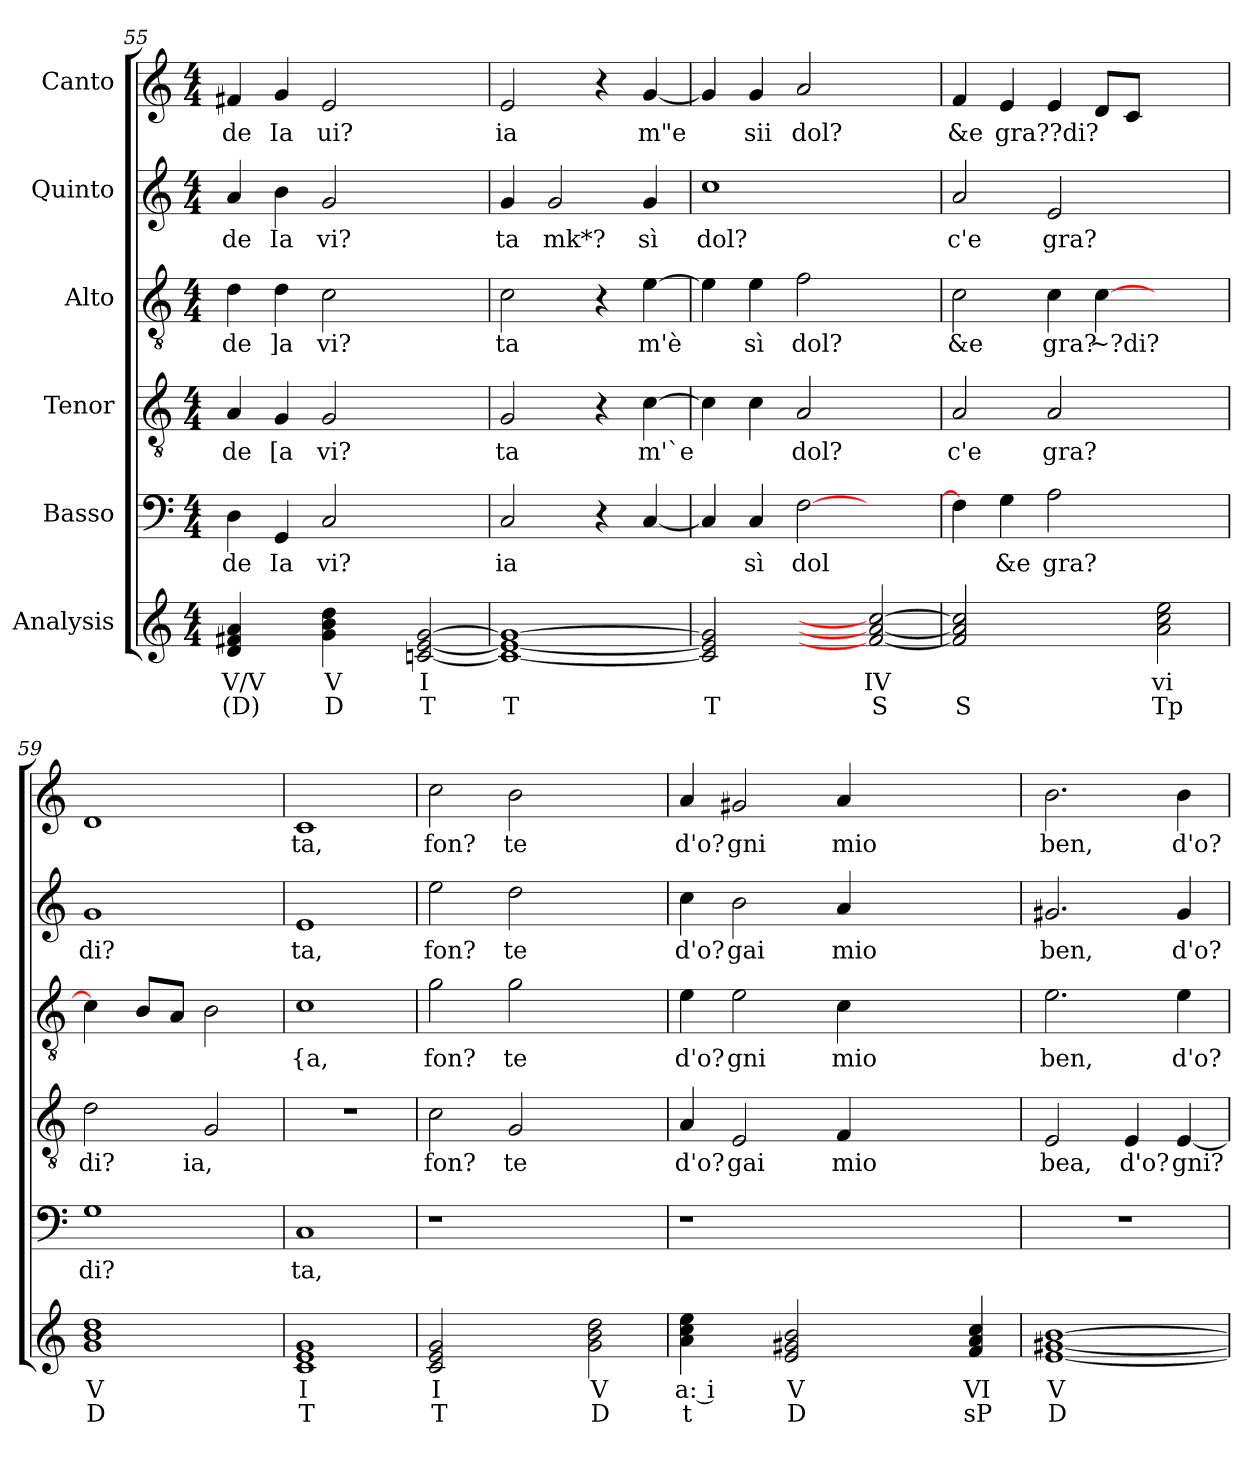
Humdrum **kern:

**kern	**text	**text	**kern	**text	**kern	**text	**kern	**text	**kern	**text	**kern	**text
*part6	*part6	*part6	*part5	*part5	*part4	*part4	*part3	*part3	*part2	*part2	*part1	*part1
*staff6	*staff6	*staff6	*staff5	*staff5	*staff4	*staff4	*staff3	*staff3	*staff2	*staff2	*staff1	*staff1
*I"Analysis	*	*	*I"Basso	*	*I"Tenor	*	*I"Alto	*	*I"Quinto	*	*I"Canto	*
*	*	*	*clefF4	*	*clefGv2	*	*clefGv2	*	*clefG2	*	*clefG2	*
*k[]	*	*	*k[]	*	*k[]	*	*k[]	*	*k[]	*	*k[]	*
*M4/4	*	*	*M4/4	*	*M4/4	*	*M4/4	*	*M4/4	*	*M4/4	*
=55	=55	=55	=55	=55	=55	=55	=55	=55	=55	=55	=55	=55
!	!	!	!	!LO:LY:b	!	!	!	!	!	!	!	!
!	!	!	!	!	!	!LO:LY:b	!	!	!	!	!	!
!	!	!	!	!	!	!	!	!LO:LY:b	!	!	!	!
!	!	!	!	!	!	!	!	!	!	!LO:LY:b	!	!
!	!	!	!	!	!	!	!	!	!	!	!	!LO:LY:b
4d 4f#X 4a	V/V	(D)	4D\	de	4A/	de	4d\	de	4a/	de	4f#X/	de
!	!	!	!	!LO:LY:b	!	!	!	!	!	!	!	!
!	!	!	!	!	!	!LO:LY:b	!	!	!	!	!	!
!	!	!	!	!	!	!	!	!LO:LY:b	!	!	!	!
!	!	!	!	!	!	!	!	!	!	!LO:LY:b	!	!
!	!	!	!	!	!	!	!	!	!	!	!	!LO:LY:b
4ryy	.	.	4GG/	Ia	4G/	[a	4d\	]a	4b\	Ia	4g/	Ia
!	!	!	!	!LO:LY:b	!	!	!	!	!	!	!	!
!	!	!	!	!	!	!LO:LY:b	!	!	!	!	!	!
!	!	!	!	!	!	!	!	!LO:LY:b	!	!	!	!
!	!	!	!	!	!	!	!	!	!	!LO:LY:b	!	!
!	!	!	!	!	!	!	!	!	!	!	!	!LO:LY:b
4g 4b 4dd	V	D	2C/	vi?	2G/	vi?	2c\	vi?	2g/	vi?	2e/	ui?
4ryy	.	.	.	.	.	.	.	.	.	.	.	.
[2cn [2e [2g	I	T	2ryy	.	2ryy	.	2ryy	.	2ryy	.	2ryy	.
=56	=56	=56	=56	=56	=56	=56	=56	=56	=56	=56	=56	=56
!	!	!	!	!LO:LY:b	!	!	!	!	!	!	!	!
!	!	!	!	!	!	!LO:LY:b	!	!	!	!	!	!
!	!	!	!	!	!	!	!	!LO:LY:b	!	!	!	!
!	!	!	!	!	!	!	!	!	!	!LO:LY:b	!	!
!	!	!	!	!	!	!	!	!	!	!	!	!LO:LY:b
1c_ 1e_ 1g_	.	T	2C/	ia	2G/	ta	2c\	ta	4g/	ta	2e/	ia
!	!	!	!	!	!	!	!	!	!	!LO:LY:b	!	!
.	.	.	.	.	.	.	.	.	2g/	mk*?	.	.
.	.	.	4r	.	4r	.	4r	.	.	.	4r	.
!	!	!	!	!	!	!LO:LY:b	!	!	!	!	!	!
!	!	!	!	!	!	!	!	!LO:LY:b	!	!	!	!
!	!	!	!	!	!	!	!	!	!	!LO:LY:b	!	!
!	!	!	!	!	!	!	!	!	!	!	!	!LO:LY:b
.	.	.	[4C/	.	[4c\	m'`e	[4e\	m'è	4g/	sì	[4g/	m"e
=57	=57	=57	=57	=57	=57	=57	=57	=57	=57	=57	=57	=57
!	!	!	!	!	!	!	!	!	!	!LO:LY:b	!	!
2c] 2e] 2g]	.	T	4C/]	.	4c\]	.	4e\]	.	1cc	dol?	4g/]	.
!	!	!	!	!LO:LY:b	!	!	!	!	!	!	!	!
!	!	!	!	!	!	!	!	!LO:LY:b	!	!	!	!
!	!	!	!	!	!	!	!	!	!	!	!	!LO:LY:b
.	.	.	4C/	sì	4c\	.	4e\	sì	.	.	4g/	sii
!	!	!	!	!LO:LY:b	!	!	!	!	!	!	!	!
!	!	!	!	!	!	!LO:LY:b	!	!	!	!	!	!
!	!	!	!	!	!	!	!	!LO:LY:b	!	!	!	!
!	!	!	!	!	!	!	!	!	!	!	!	!LO:LY:b
2ryy	.	.	[2F\	dol	2A/	dol?	2f\	dol?	.	.	2a/	dol?
2f_ 2a_ 2cc_	IV	S	2ryy	.	2ryy	.	2ryy	.	2ryy	.	2ryy	.
=58	=58	=58	=58	=58	=58	=58	=58	=58	=58	=58	=58	=58
!	!	!	!	!	!	!LO:LY:b	!	!	!	!	!	!
!	!	!	!	!	!	!	!	!LO:LY:b	!	!	!	!
!	!	!	!	!	!	!	!	!	!	!LO:LY:b	!	!
!	!	!	!	!	!	!	!	!	!	!	!	!LO:LY:b
2f] 2a] 2cc]	.	S	4F\]	.	2A/	c'e	2c\	&e	2a/	c'e	4f/	&e
!	!	!	!	!LO:LY:b	!	!	!	!	!	!	!	!
!	!	!	!	!	!	!	!	!	!	!	!	!LO:LY:b
.	.	.	4G\	&e	.	.	.	.	.	.	4e/	gra??di?
!	!	!	!	!LO:LY:b	!	!	!	!	!	!	!	!
!	!	!	!	!	!	!LO:LY:b	!	!	!	!	!	!
!	!	!	!	!	!	!	!	!LO:LY:b	!	!	!	!
!	!	!	!	!	!	!	!	!	!	!LO:LY:b	!	!
2ryy	.	.	2A\	gra?	2A/	gra?	4c\	gra?	2e/	gra?	4e/	.
!	!	!	!	!	!	!	!	!LO:LY:b	!	!	!	!
.	.	.	.	.	.	.	[4c\	~?di?	.	.	8d/L	.
.	.	.	.	.	.	.	.	.	.	.	8c/J	.
2a 2cc 2ee	vi	Tp	2ryy	.	2ryy	.	2ryy	.	2ryy	.	2ryy	.
=59	=59	=59	=59	=59	=59	=59	=59	=59	=59	=59	=59	=59
!	!	!	!	!LO:LY:b	!	!	!	!	!	!	!	!
!	!	!	!	!	!	!LO:LY:b	!	!	!	!	!	!
!	!	!	!	!	!	!	!	!	!	!LO:LY:b	!	!
1g 1b 1dd	V	D	1G	di?	2d\	di?	4c\]	.	1g	di?	1d	.
.	.	.	.	.	.	.	8B/L	.	.	.	.	.
.	.	.	.	.	.	.	8A/J	.	.	.	.	.
!	!	!	!	!	!	!LO:LY:b	!	!	!	!	!	!
.	.	.	.	.	2G/	ia,	2B\	.	.	.	.	.
=60	=60	=60	=60	=60	=60	=60	=60	=60	=60	=60	=60	=60
!	!	!	!	!LO:LY:b	!	!	!	!	!	!	!	!
!	!	!	!	!	!	!	!	!LO:LY:b	!	!	!	!
!	!	!	!	!	!	!	!	!	!	!LO:LY:b	!	!
!	!	!	!	!	!	!	!	!	!	!	!	!LO:LY:b
1c 1e 1g	I	T	1C	ta,	1r	.	1c	{a,	1e	ta,	1c	ta,
=61	=61	=61	=61	=61	=61	=61	=61	=61	=61	=61	=61	=61
!	!	!	!	!	!	!LO:LY:b	!	!	!	!	!	!
!	!	!	!	!	!	!	!	!LO:LY:b	!	!	!	!
!	!	!	!	!	!	!	!	!	!	!LO:LY:b	!	!
!	!	!	!	!	!	!	!	!	!	!	!	!LO:LY:b
2c 2e 2g	I	T	1r	.	2c\	fon?	2g\	fon?	2ee\	fon?	2cc\	fon?
!	!	!	!	!	!	!LO:LY:b	!	!	!	!	!	!
!	!	!	!	!	!	!	!	!LO:LY:b	!	!	!	!
!	!	!	!	!	!	!	!	!	!	!LO:LY:b	!	!
!	!	!	!	!	!	!	!	!	!	!	!	!LO:LY:b
2ryy	.	.	.	.	2G/	te	2g\	te	2dd\	te	2b\	te
2g 2b 2dd	V	D	2ryy	.	2ryy	.	2ryy	.	2ryy	.	2ryy	.
=62	=62	=62	=62	=62	=62	=62	=62	=62	=62	=62	=62	=62
!	!	!	!	!	!	!LO:LY:b	!	!	!	!	!	!
!	!	!	!	!	!	!	!	!LO:LY:b	!	!	!	!
!	!	!	!	!	!	!	!	!	!	!LO:LY:b	!	!
!	!	!	!	!	!	!	!	!	!	!	!	!LO:LY:b
4a 4cc 4ee	a: i	t	1r	.	4A/	d'o?	4e\	d'o?	4cc\	d'o?	4a/	d'o?
!	!	!	!	!	!	!LO:LY:b	!	!	!	!	!	!
!	!	!	!	!	!	!	!	!LO:LY:b	!	!	!	!
!	!	!	!	!	!	!	!	!	!	!LO:LY:b	!	!
!	!	!	!	!	!	!	!	!	!	!	!	!LO:LY:b
4ryy	.	.	.	.	2E/	gai	2e\	gni	2b\	gai	2g#X/	gni
2e 2g#X 2b	V	D	.	.	.	.	.	.	.	.	.	.
!	!	!	!	!	!	!LO:LY:b	!	!	!	!	!	!
!	!	!	!	!	!	!	!	!LO:LY:b	!	!	!	!
!	!	!	!	!	!	!	!	!	!	!LO:LY:b	!	!
!	!	!	!	!	!	!	!	!	!	!	!	!LO:LY:b
.	.	.	.	.	4F/	mio	4c\	mio	4a/	mio	4a/	mio
2ryy	.	.	2.ryy	.	2.ryy	.	2.ryy	.	2.ryy	.	2.ryy	.
4f 4a 4cc	VI	sP	.	.	.	.	.	.	.	.	.	.
=63	=63	=63	=63	=63	=63	=63	=63	=63	=63	=63	=63	=63
!	!	!	!	!	!	!LO:LY:b	!	!	!	!	!	!
!	!	!	!	!	!	!	!	!LO:LY:b	!	!	!	!
!	!	!	!	!	!	!	!	!	!	!LO:LY:b	!	!
!	!	!	!	!	!	!	!	!	!	!	!	!LO:LY:b
[1e [1g#X [1b	V	D	1r	.	2E/	bea,	2.e\	ben,	2.g#X/	ben,	2.b\	ben,
!	!	!	!	!	!	!LO:LY:b	!	!	!	!	!	!
.	.	.	.	.	4E/	d'o?	.	.	.	.	.	.
!	!	!	!	!	!	!LO:LY:b	!	!	!	!	!	!
!	!	!	!	!	!	!	!	!LO:LY:b	!	!	!	!
!	!	!	!	!	!	!	!	!	!	!LO:LY:b	!	!
!	!	!	!	!	!	!	!	!	!	!	!	!LO:LY:b
.	.	.	.	.	[4E/	gni?	4e\	d'o?	4g#/	d'o?	4b\	d'o?
=	=	=	=	=	=	=	=	=	=	=	=	=
*-	*-	*-	*-	*-	*-	*-	*-	*-	*-	*-	*-	*-
